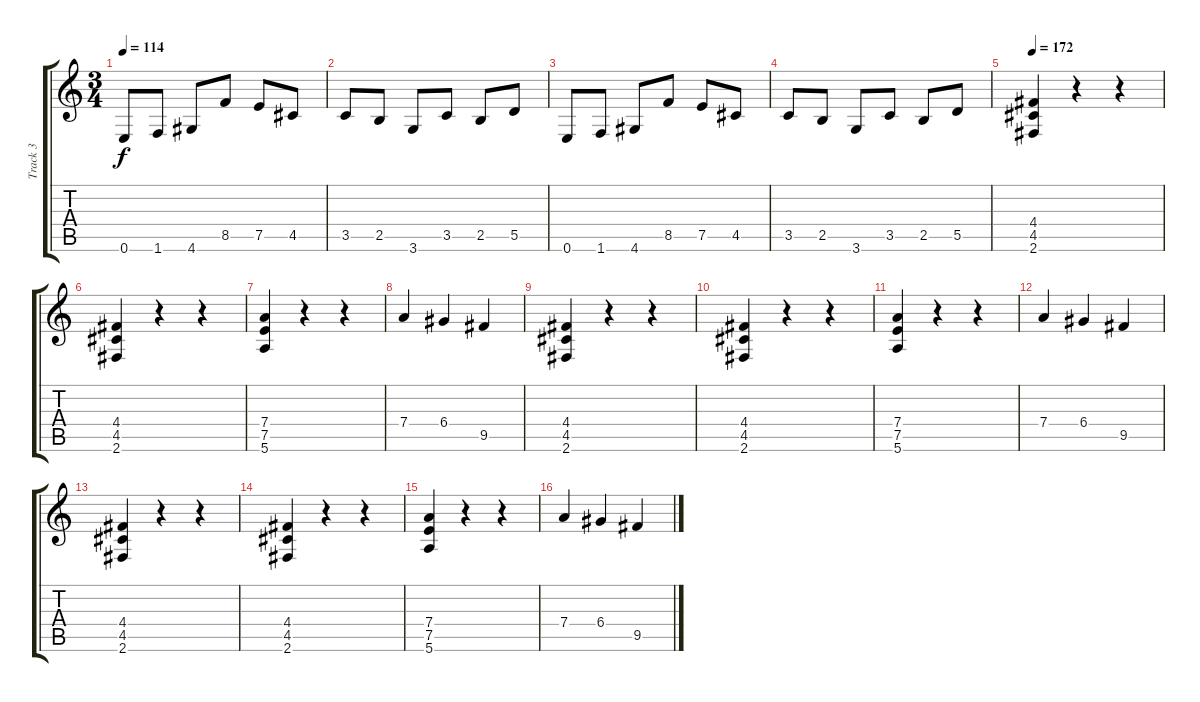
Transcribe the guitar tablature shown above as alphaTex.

\track ("Track 3" "Track 3") {instrument distortionguitar}
\staff {score tabs}
\tuning (E4 B3 G3 D3 A2 E2) {hide}
\ts (3 4)
\tempo 114
\clef g2
\ks c
0.6.8{dy f} 1.6.8 4.6.8 8.5.8 7.5.8 4.5.8 |
3.5.8 2.5.8 3.6.8 3.5.8 2.5.8 5.5.8 |
0.6.8 1.6.8 4.6.8 8.5.8 7.5.8 4.5.8 |
3.5.8 2.5.8 3.6.8 3.5.8 2.5.8 5.5.8 |
\tempo 172
(4.4 4.5 2.6).4 r.4 r.4 |
(4.4 4.5 2.6).4 r.4 r.4 |
(7.4 7.5 5.6).4 r.4 r.4 |
7.4.4 6.4.4 9.5.4 |
(4.4 4.5 2.6).4 r.4 r.4 |
(4.4 4.5 2.6).4 r.4 r.4 |
(7.4 7.5 5.6).4 r.4 r.4 |
7.4.4 6.4.4 9.5.4 |
(4.4 4.5 2.6).4 r.4 r.4 |
(4.4 4.5 2.6).4 r.4 r.4 |
(7.4 7.5 5.6).4 r.4 r.4 |
7.4.4 6.4.4 9.5.4
